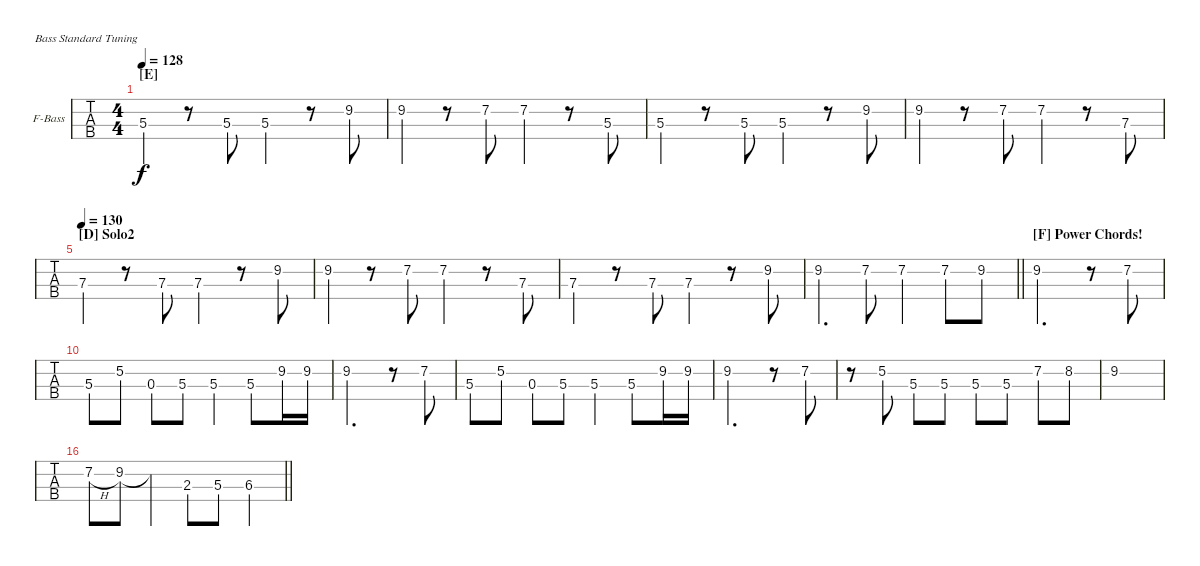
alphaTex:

\bracketExtendMode nobrackets
\firstSystemTrackNameOrientation horizontal
\otherSystemsTrackNameOrientation horizontal
\defaultBarNumberDisplay FirstOfSystem
\track ("Bass" "F-Bass") {instrument fretlessbass}
\staff {tabs}
\tuning (G2 D2 A1 E1)
\ts (4 4)
\section ("E" "")
\tempo 128
\clef f4
\ks c
5.3.4{dy f} r.8 5.3.8 5.3.4 r.8 9.2.8 |
9.2.4 r.8 7.2.8 7.2.4 r.8 5.3.8 |
\scale
0.333333 5.3.4 r.8 5.3.8 5.3.4 r.8 9.2.8 |
\scale
0.357654 9.2.4 r.8 7.2.8 7.2.4 r.8 7.3.8 |
\section ("D" "Solo2")
\scale
0.30922
\tempo 130
7.3.4 r.8 7.3.8 7.3.4 r.8 9.2.8 |
9.2.4 r.8 7.2.8 7.2.4 r.8 7.3.8 |
7.3.4 r.8 7.3.8 7.3.4 r.8 9.2.8 |
\barLineRight lightlight
9.2.4{d} 7.2.8 7.2.4 7.2.8 9.2.8 |
\section ("F" "Power Chords!")
9.2.2{d} r.8 7.2.8 |
5.3.8 5.2.8 0.3.8 5.3.8 5.3.4 5.3.8 9.2.16 9.2.16 |
9.2.2{d} r.8 7.2.8 |
5.3.8 5.2.8 0.3.8 5.3.8 5.3.4 5.3.8 9.2.16 9.2.16 |
9.2.2{d} r.8 7.2.8 |
r.8 5.2.8 5.3.8 5.3.8 5.3.8 5.3.8 7.2.8 8.2.8 |
9.2.1 |
\barLineRight lightlight
7.2{h}.8 9.2.8 9.2{t}.4 2.3.8 5.3.8 6.3.4
